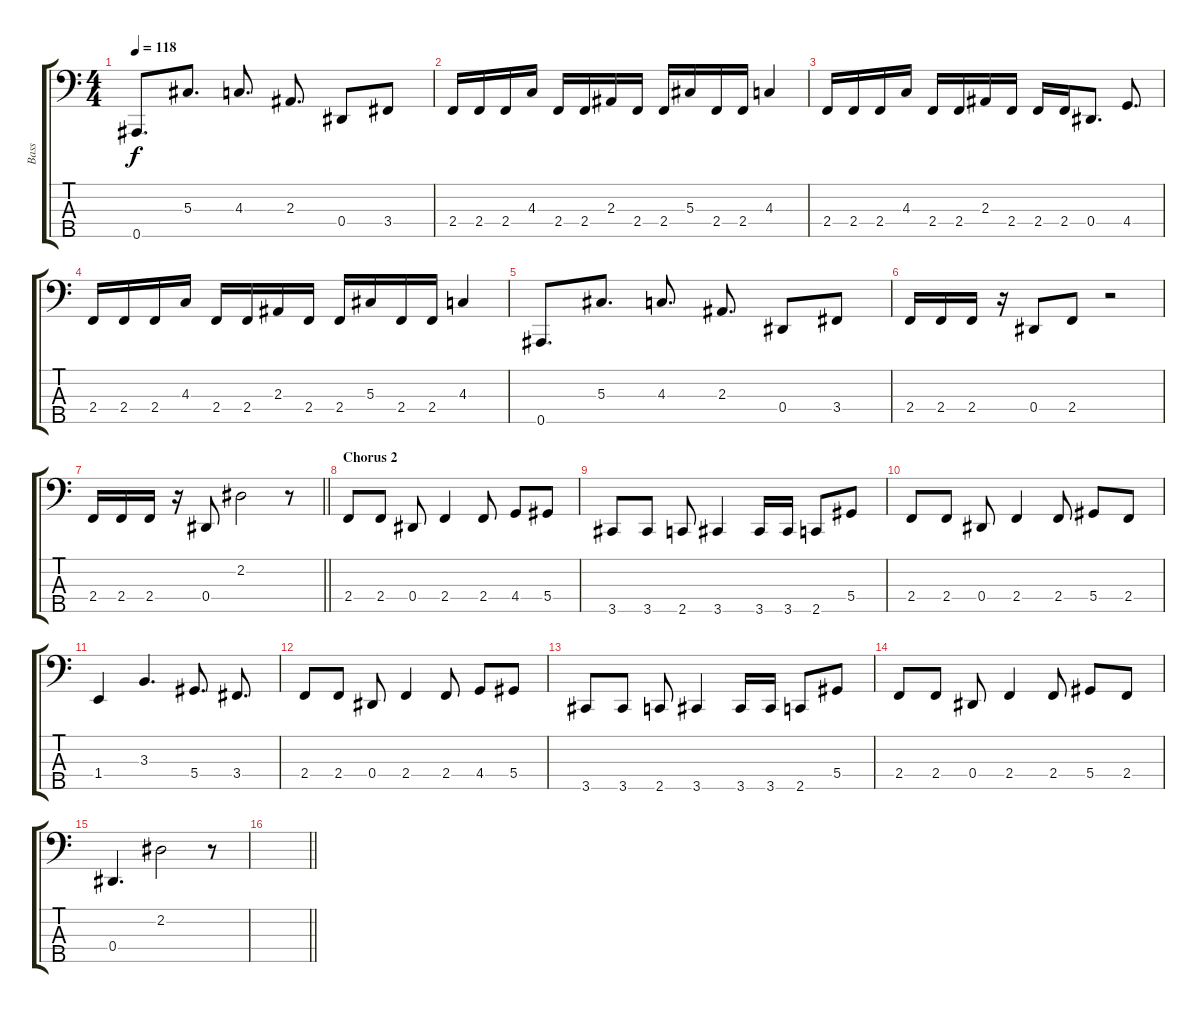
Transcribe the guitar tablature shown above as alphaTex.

\track ("Bass" "Bass") {instrument electricbassfinger}
\staff {score tabs}
\tuning (Gb2 Db2 Ab1 Eb1 Bb0) {hide}
\ts (4 4)
\tempo 118
\clef f4
\ks c
0.5.8{d dy f} 5.3.8{d} 4.3.8{d} 2.3.8{d} 0.4.8 3.4.8 |
2.4.16 2.4.16 2.4.16 4.3.16 2.4.16 2.4.16 2.3.16 2.4.16 2.4.16 5.3.16 2.4.16 2.4.16 4.3.4 |
2.4.16 2.4.16 2.4.16 4.3.16 2.4.16 2.4.16 2.3.16 2.4.16 2.4.16 2.4.16 0.4.8{d} 4.4.8{d} |
2.4.16 2.4.16 2.4.16 4.3.16 2.4.16 2.4.16 2.3.16 2.4.16 2.4.16 5.3.16 2.4.16 2.4.16 4.3.4 |
0.5.8{d} 5.3.8{d} 4.3.8{d} 2.3.8{d} 0.4.8 3.4.8 |
2.4.16 2.4.16 2.4.16 r.16 0.4.8 2.4.8 r.2 |
\barLineRight lightlight
2.4.16 2.4.16 2.4.16 r.16 0.4.8 2.2.2 r.8 |
\section ("" "Chorus 2")
2.4.8 2.4.8 0.4.8 2.4.4 2.4.8 4.4.8 5.4.8 |
3.5.8 3.5.8 2.5.8 3.5.4 3.5.16 3.5.16 2.5.8 5.4.8 |
2.4.8 2.4.8 0.4.8 2.4.4 2.4.8 5.4.8 2.4.8 |
1.4.4 3.3.4{d} 5.4.8{d} 3.4.8{d} |
2.4.8 2.4.8 0.4.8 2.4.4 2.4.8 4.4.8 5.4.8 |
3.5.8 3.5.8 2.5.8 3.5.4 3.5.16 3.5.16 2.5.8 5.4.8 |
2.4.8 2.4.8 0.4.8 2.4.4 2.4.8 5.4.8 2.4.8 |
0.4.4{d} 2.2.2 r.8 |
\barLineRight lightlight
